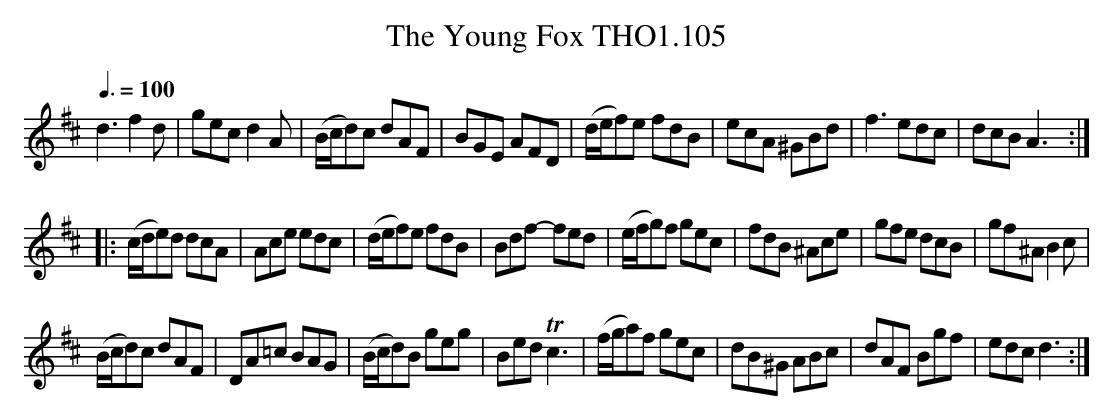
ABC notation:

X:1
T:Young Fox THO1.105, The
M:6.8
L:1/8
Q:3/8=100
K:D
d3 f2 d|gec d2 A|(B/c/d)c dAF|BGE AFD|\
(d/e/f)e fdB|ecA ^GBd|f3 edc|dcB A3:|
|:(c/d/e)d dcA|Ace edc|(d/e/f)e fdB|Bdf- fed|\
(e/f/g)f gec|fdB ^Ace|gfe dcB|gf^A B2 c|
(B/c/d)c dAF|DA=c BAG|(B/c/d)B geg|Bed Tc3|\
(f/g/a)f gec|dB^G ABc|dAF Bgf|edc d3:|
